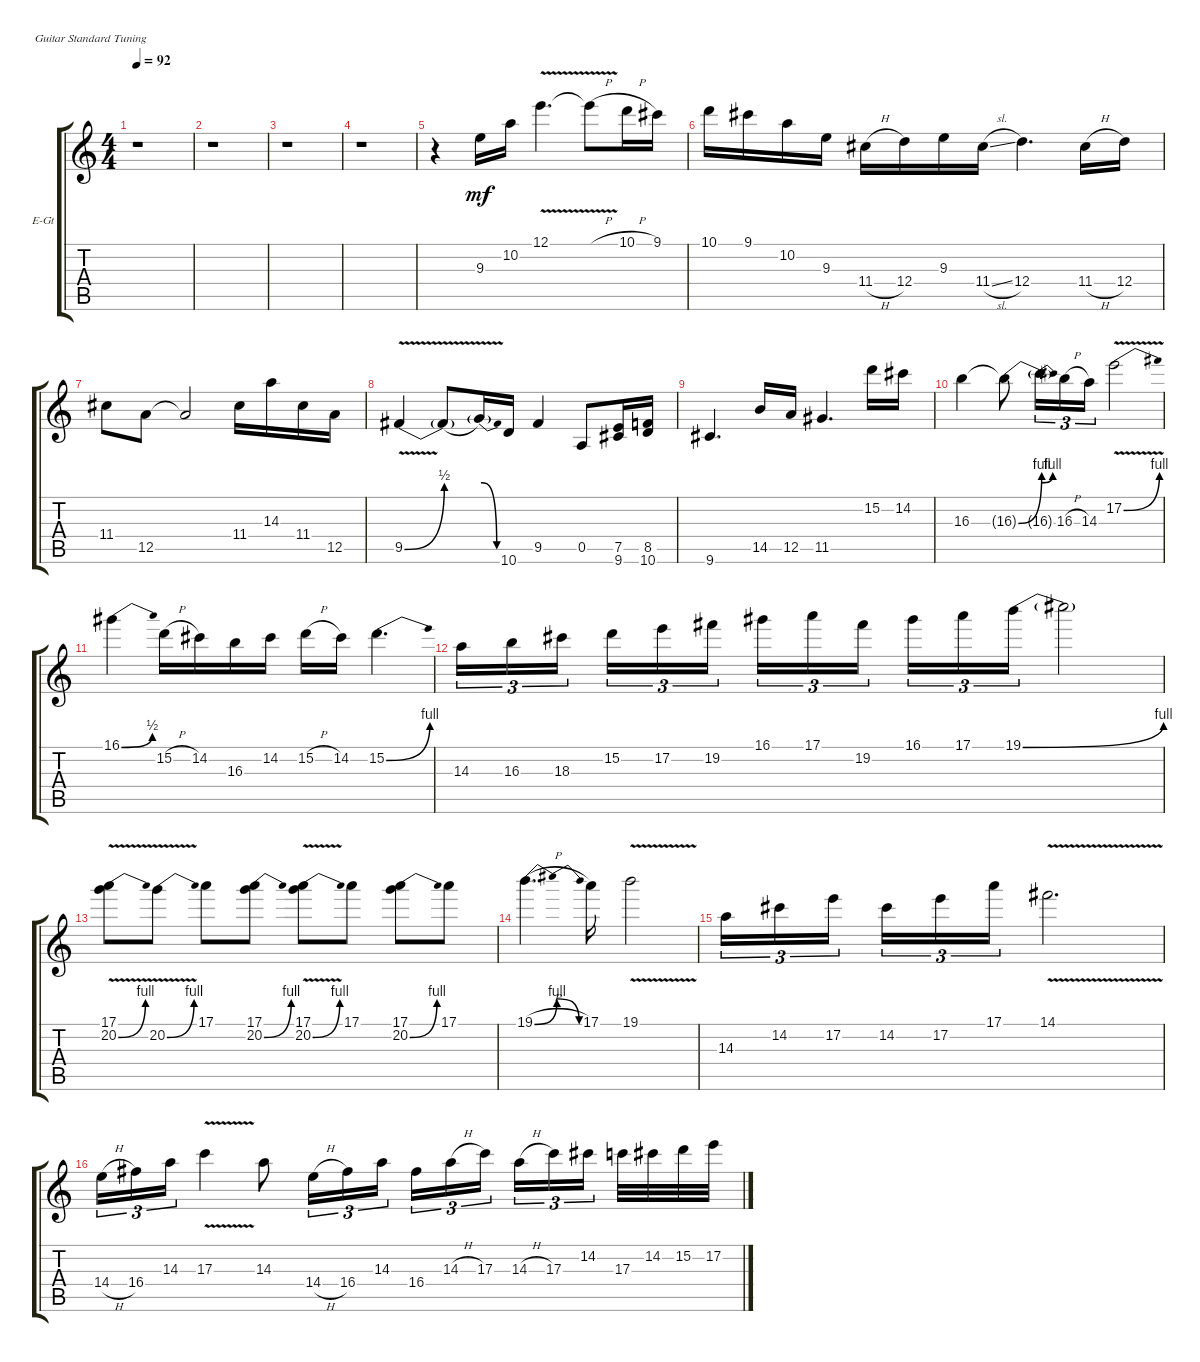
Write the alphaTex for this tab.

\bracketExtendMode groupsimilarinstruments
\firstSystemTrackNameOrientation horizontal
\otherSystemsTrackNameOrientation horizontal
\track ("Lead Guitar 1" "E-Gt") {instrument distortionguitar}
\staff {score tabs}
\tuning (E4 B3 G3 D3 A2 E2)
\ts (4 4)
\tempo 92
\clef g2
\ks c
r.1{dy mf instrument distortionguitar} |
r.1 |
r.1 |
r.1 |
r.4 9.3.16 10.2.16 12.1{v}.4{d} 12.1{v h t}.8 10.1{h}.16 9.1.16 |
10.1.16 9.1.16 10.2.16 9.3.16 11.4{h}.16 12.4.16 9.3.16 11.4{sl}.16 12.4.4{d} 11.4{h}.16 12.4.16 |
11.4.8 12.5.8 12.5{t}.2 11.4.16 14.3.16 11.4.16 12.5.16 |
9.5{be (bend 0 0 8.4 2) v}.4 9.5{be (hold 0 0 60 0) v t}.8 9.5{be (release 0 2 15 0) t}.16 10.6.16 9.5.4 0.5.8 (7.5 9.6).16 (8.5 10.6).16 |
9.6.4{d} 14.5.16 12.5.16 11.5.4{d} 15.2.16 14.2.16 |
16.3.4 16.3{be (bend 0 0 58.8 4) t}.8 16.3{be (bend 0 2 15.6 4) t}.16{tu (3 2)} 16.3{h}.16{tu (3 2)} 14.3.16{tu (3 2)} 17.2{be (bend 0 0 59.4 4) v}.2 |
16.1{be (bend 0 0 60 2)}.4 15.2{h}.16 14.2.16 16.3.16 14.2.16 15.2{h}.16 14.2.16 15.2{be (bend 0 0 59.4 4)}.4{d} |
14.3.16{tu (3 2)} 16.3.16{tu (3 2)} 18.3.16{tu (3 2)} 15.2.16{tu (3 2)} 17.2.16{tu (3 2)} 19.2.16{tu (3 2)} 16.1.16{tu (3 2)} 17.1.16{tu (3 2)} 19.2.16{tu (3 2)} 16.1.16{tu (3 2)} 17.1.16{tu (3 2)} 19.1{be (bend 0 0 59.4 4)}.16{tu (3 2)} 19.1{t}.2 |
(17.1 20.2{be (bend 0 0 16.2 4) v}).8 20.2{be (bend 0 0 15 4) v}.8 17.1.8 (17.1 20.2{be (bend 0 0 16.2 4)}).8 (17.1 20.2{be (bend 0 0 16.2 4) v}).8 17.1.8 (17.1 20.2{be (bend 0 0 16.2 4)}).8 17.1.8 |
19.1{be (bendrelease 0 0 10.2 4 51.6 4 59.4 0) h}.4{dd} 17.1.16 19.1{v}.2 |
14.3.16{tu (3 2)} 14.2.16{tu (3 2)} 17.2.16{tu (3 2)} 14.2.16{tu (3 2)} 17.2.16{tu (3 2)} 17.1.16{tu (3 2)} 14.1{v}.2{d} |
14.4{h}.16{tu (3 2)} 16.4.16{tu (3 2)} 14.3.16{tu (3 2)} 17.3{v}.4 14.3.8 14.4{h}.16{tu (3 2)} 16.4.16{tu (3 2)} 14.3.16{tu (3 2)} 16.4.16{tu (3 2)} 14.3{h}.16{tu (3 2)} 17.3.16{tu (3 2)} 14.3{h}.16{tu (3 2)} 17.3.16{tu (3 2)} 14.2.16{tu (3 2)} 17.3.32 14.2.32 15.2.32 17.2.32
